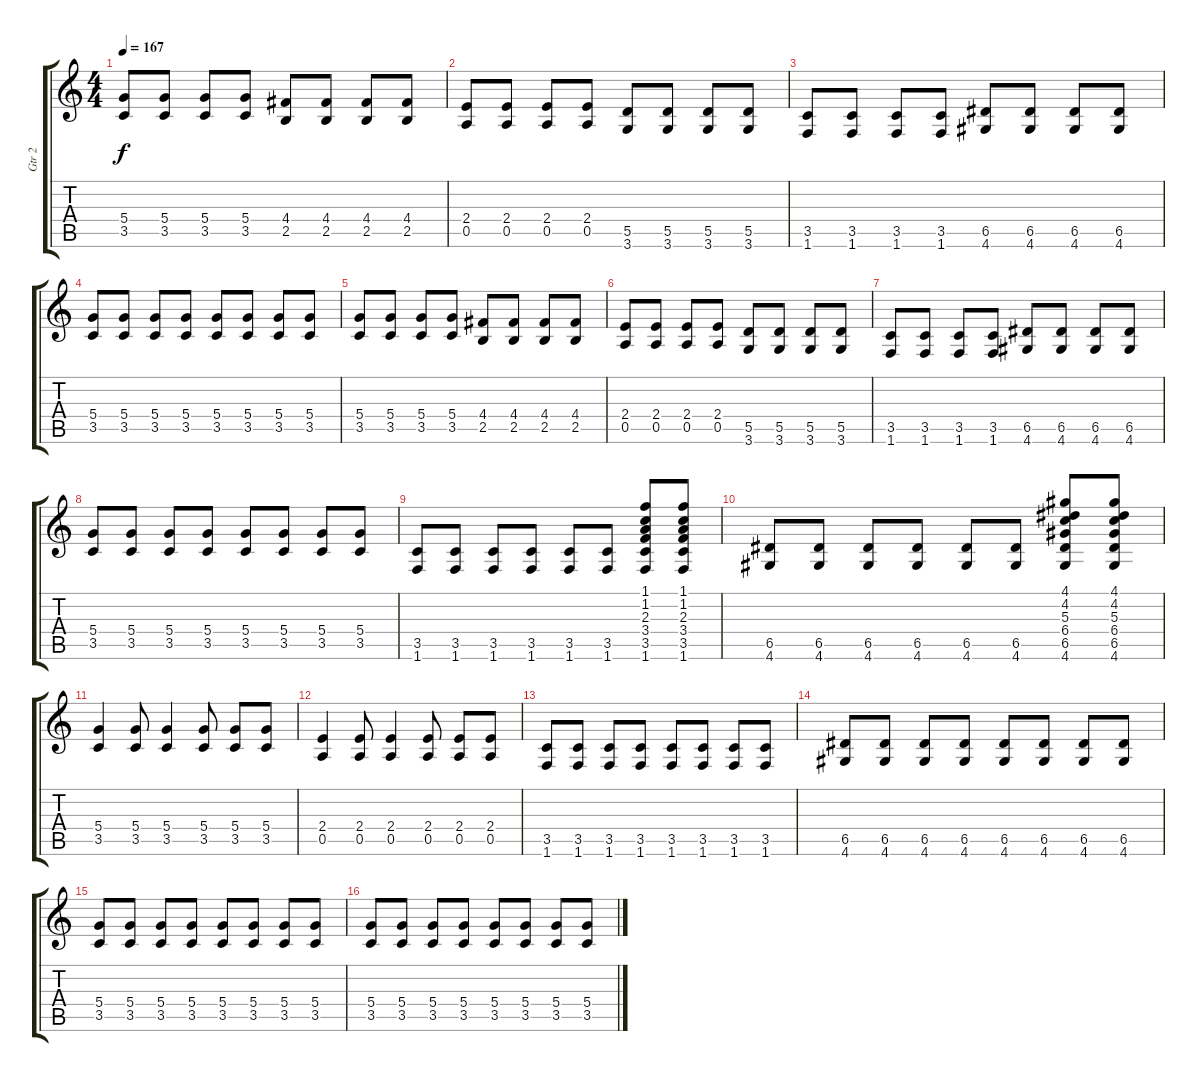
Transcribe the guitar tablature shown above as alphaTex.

\track ("Gtr 2" "Gtr 2") {instrument distortionguitar}
\staff {score tabs}
\tuning (E4 B3 G3 D3 A2 E2) {hide}
\ts (4 4)
\tempo 167
\clef g2
\ks c
(5.4 3.5).8{dy f volume 11 balance 16 instrument distortionguitar} (5.4 3.5).8 (5.4 3.5).8 (5.4 3.5).8 (4.4 2.5).8 (4.4 2.5).8 (4.4 2.5).8 (4.4 2.5).8 |
(2.4 0.5).8 (2.4 0.5).8 (2.4 0.5).8 (2.4 0.5).8 (5.5 3.6).8 (5.5 3.6).8 (5.5 3.6).8 (5.5 3.6).8 |
(3.5 1.6).8 (3.5 1.6).8 (3.5 1.6).8 (3.5 1.6).8 (6.5 4.6).8 (6.5 4.6).8 (6.5 4.6).8 (6.5 4.6).8 |
(5.4 3.5).8 (5.4 3.5).8 (5.4 3.5).8 (5.4 3.5).8 (5.4 3.5).8 (5.4 3.5).8 (5.4 3.5).8 (5.4 3.5).8 |
(5.4 3.5).8 (5.4 3.5).8 (5.4 3.5).8 (5.4 3.5).8 (4.4 2.5).8 (4.4 2.5).8 (4.4 2.5).8 (4.4 2.5).8 |
(2.4 0.5).8 (2.4 0.5).8 (2.4 0.5).8 (2.4 0.5).8 (5.5 3.6).8 (5.5 3.6).8 (5.5 3.6).8 (5.5 3.6).8 |
(3.5 1.6).8 (3.5 1.6).8 (3.5 1.6).8 (3.5 1.6).8 (6.5 4.6).8 (6.5 4.6).8 (6.5 4.6).8 (6.5 4.6).8 |
(5.4 3.5).8 (5.4 3.5).8 (5.4 3.5).8 (5.4 3.5).8 (5.4 3.5).8 (5.4 3.5).8 (5.4 3.5).8 (5.4 3.5).8 |
(3.5 1.6).8 (3.5 1.6).8 (3.5 1.6).8 (3.5 1.6).8 (3.5 1.6).8 (3.5 1.6).8 (1.1 1.2 2.3 3.4 3.5 1.6).8 (1.1 1.2 2.3 3.4 3.5 1.6).8 |
(6.5 4.6).8 (6.5 4.6).8 (6.5 4.6).8 (6.5 4.6).8 (6.5 4.6).8 (6.5 4.6).8 (4.1 4.2 5.3 6.4 6.5 4.6).8 (4.1 4.2 5.3 6.4 6.5 4.6).8 |
(5.4 3.5).4 (5.4 3.5).8 (5.4 3.5).4 (5.4 3.5).8 (5.4 3.5).8 (5.4 3.5).8 |
(2.4 0.5).4 (2.4 0.5).8 (2.4 0.5).4 (2.4 0.5).8 (2.4 0.5).8 (2.4 0.5).8 |
(3.5 1.6).8 (3.5 1.6).8 (3.5 1.6).8 (3.5 1.6).8 (3.5 1.6).8 (3.5 1.6).8 (3.5 1.6).8 (3.5 1.6).8 |
(6.5 4.6).8 (6.5 4.6).8 (6.5 4.6).8 (6.5 4.6).8 (6.5 4.6).8 (6.5 4.6).8 (6.5 4.6).8 (6.5 4.6).8 |
(5.4 3.5).8 (5.4 3.5).8 (5.4 3.5).8 (5.4 3.5).8 (5.4 3.5).8 (5.4 3.5).8 (5.4 3.5).8 (5.4 3.5).8 |
(5.4 3.5).8 (5.4 3.5).8 (5.4 3.5).8 (5.4 3.5).8 (5.4 3.5).8 (5.4 3.5).8 (5.4 3.5).8 (5.4 3.5).8
